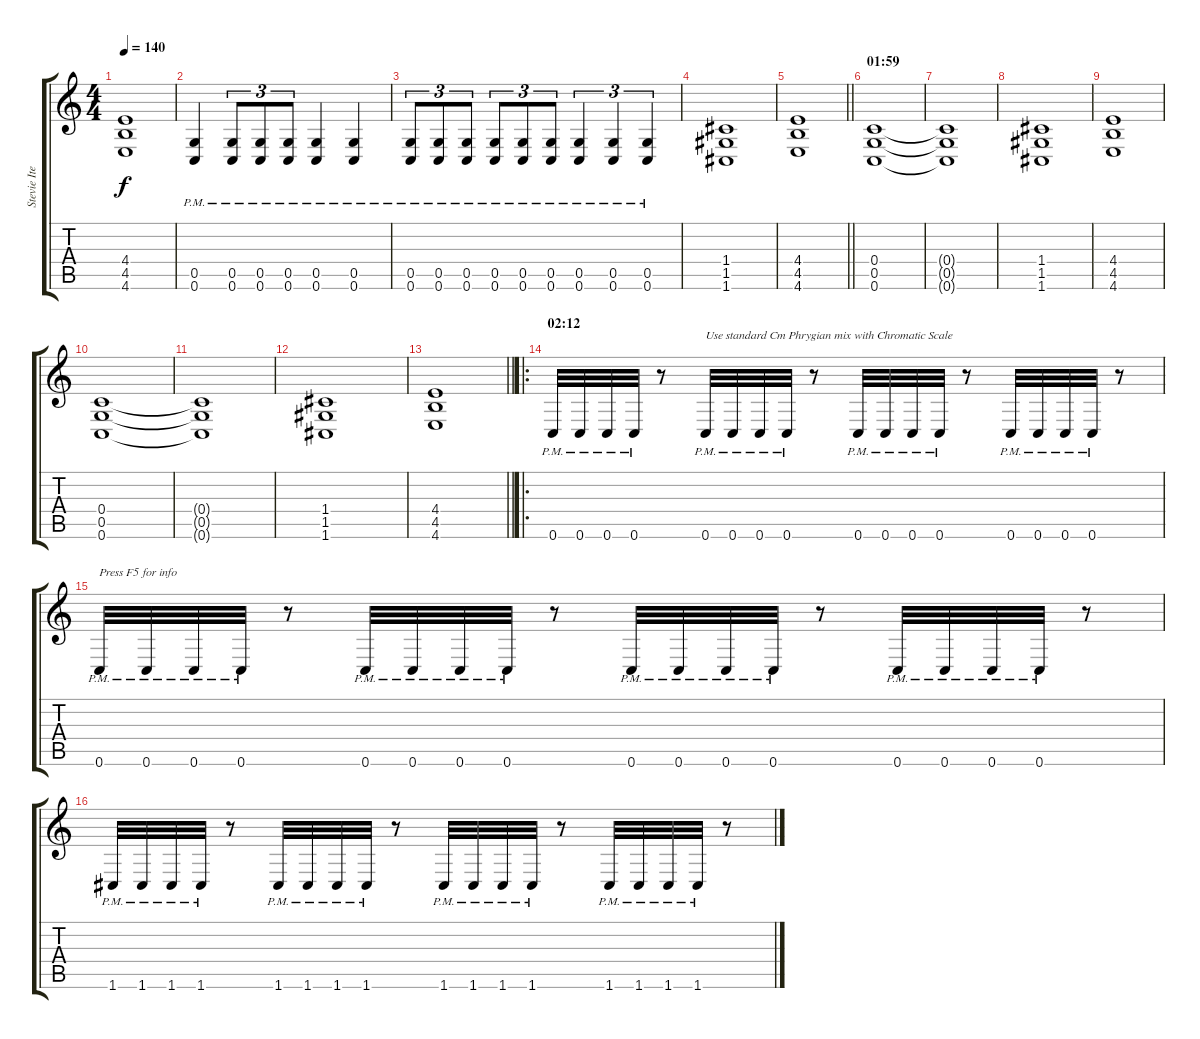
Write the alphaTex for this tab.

\track ("Stevie Item" "Stevie Ite") {instrument distortionguitar}
\staff {score tabs}
\tuning (D4 A3 F3 C3 G2 C2) {hide}
\ts (4 4)
\tempo 140
\clef g2
\ks c
(4.4 4.5 4.6).1{dy f} |
(0.5{pm} 0.6{pm}).4 (0.5{pm} 0.6{pm}).8{tu (3 2)} (0.5{pm} 0.6{pm}).8{tu (3 2)} (0.5{pm} 0.6{pm}).8{tu (3 2)} (0.5{pm} 0.6{pm}).4 (0.5{pm} 0.6{pm}).4 |
(0.5{pm} 0.6{pm}).8{tu (3 2)} (0.5{pm} 0.6{pm}).8{tu (3 2)} (0.5{pm} 0.6{pm}).8{tu (3 2)} (0.5{pm} 0.6{pm}).8{tu (3 2)} (0.5{pm} 0.6{pm}).8{tu (3 2)} (0.5{pm} 0.6{pm}).8{tu (3 2)} (0.5{pm} 0.6{pm}).4{tu (3 2)} (0.5{pm} 0.6{pm}).4{tu (3 2)} (0.5{pm} 0.6{pm}).4{tu (3 2)} |
(1.4 1.5 1.6).1 |
\barLineRight lightlight
(4.4 4.5 4.6).1 |
\section ("" "01:59")
(0.4 0.5 0.6).1 |
(0.4{t} 0.5{t} 0.6{t}).1 |
(1.4 1.5 1.6).1 |
(4.4 4.5 4.6).1 |
(0.4 0.5 0.6).1 |
(0.4{t} 0.5{t} 0.6{t}).1 |
(1.4 1.5 1.6).1 |
\barLineRight lightlight
(4.4 4.5 4.6).1 |
\ro
\section ("" "02:12")
0.6{pm}.32 0.6{pm}.32 0.6{pm}.32 0.6{pm}.32 r.8 0.6{pm}.32{txt "Use standard Cm Phrygian mix with Chromatic Scale "} 0.6{pm}.32 0.6{pm}.32 0.6{pm}.32 r.8 0.6{pm}.32 0.6{pm}.32 0.6{pm}.32 0.6{pm}.32 r.8 0.6{pm}.32 0.6{pm}.32 0.6{pm}.32 0.6{pm}.32 r.8 |
0.6{pm}.32{txt "Press F5 for info"} 0.6{pm}.32 0.6{pm}.32 0.6{pm}.32 r.8 0.6{pm}.32 0.6{pm}.32 0.6{pm}.32 0.6{pm}.32 r.8 0.6{pm}.32 0.6{pm}.32 0.6{pm}.32 0.6{pm}.32 r.8 0.6{pm}.32 0.6{pm}.32 0.6{pm}.32 0.6{pm}.32 r.8 |
1.6{pm}.32 1.6{pm}.32 1.6{pm}.32 1.6{pm}.32 r.8 1.6{pm}.32 1.6{pm}.32 1.6{pm}.32 1.6{pm}.32 r.8 1.6{pm}.32 1.6{pm}.32 1.6{pm}.32 1.6{pm}.32 r.8 1.6{pm}.32 1.6{pm}.32 1.6{pm}.32 1.6{pm}.32 r.8
